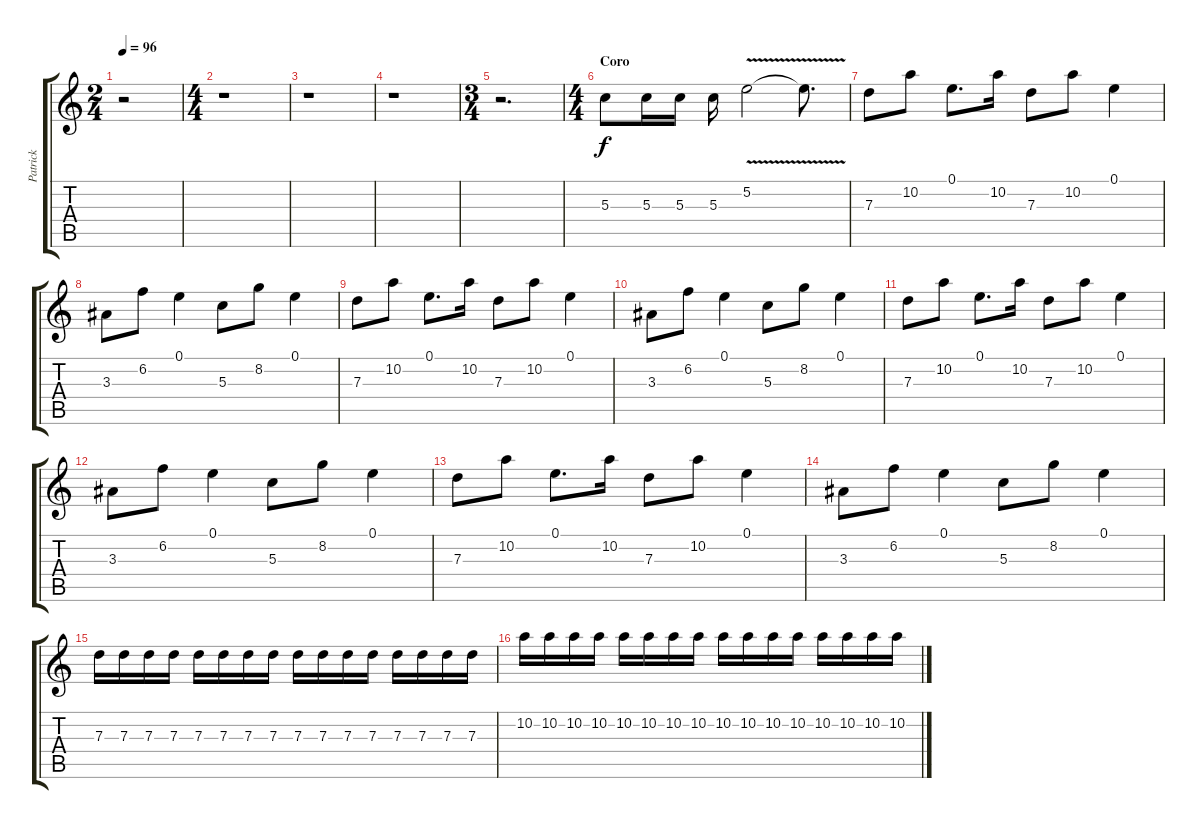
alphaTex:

\track ("Patrick" "Patrick") {instrument distortionguitar}
\staff {score tabs}
\tuning (E4 B3 G3 D3 A2 D2) {hide}
\ts (2 4)
\tempo 96
\clef g2
\ks c
r.2{dy f} |
\ts (4 4)
r.1 |
r.1 |
r.1 |
\ts (3 4)
r.2{d} |
\ts (4 4)
\section ("" "Coro")
5.3.8 5.3.16 5.3.16 5.3.16 5.2{v}.2 5.2{t}.8{d} |
7.3.8 10.2.8 0.1.8{d} 10.2.16 7.3.8 10.2.8 0.1.4 |
3.3.8 6.2.8 0.1.4 5.3.8 8.2.8 0.1.4 |
7.3.8 10.2.8 0.1.8{d} 10.2.16 7.3.8 10.2.8 0.1.4 |
3.3.8 6.2.8 0.1.4 5.3.8 8.2.8 0.1.4 |
7.3.8 10.2.8 0.1.8{d} 10.2.16 7.3.8 10.2.8 0.1.4 |
3.3.8 6.2.8 0.1.4 5.3.8 8.2.8 0.1.4 |
7.3.8 10.2.8 0.1.8{d} 10.2.16 7.3.8 10.2.8 0.1.4 |
3.3.8 6.2.8 0.1.4 5.3.8 8.2.8 0.1.4 |
7.3.16 7.3.16 7.3.16 7.3.16 7.3.16 7.3.16 7.3.16 7.3.16 7.3.16 7.3.16 7.3.16 7.3.16 7.3.16 7.3.16 7.3.16 7.3.16 |
10.2.16 10.2.16 10.2.16 10.2.16 10.2.16 10.2.16 10.2.16 10.2.16 10.2.16 10.2.16 10.2.16 10.2.16 10.2.16 10.2.16 10.2.16 10.2.16
